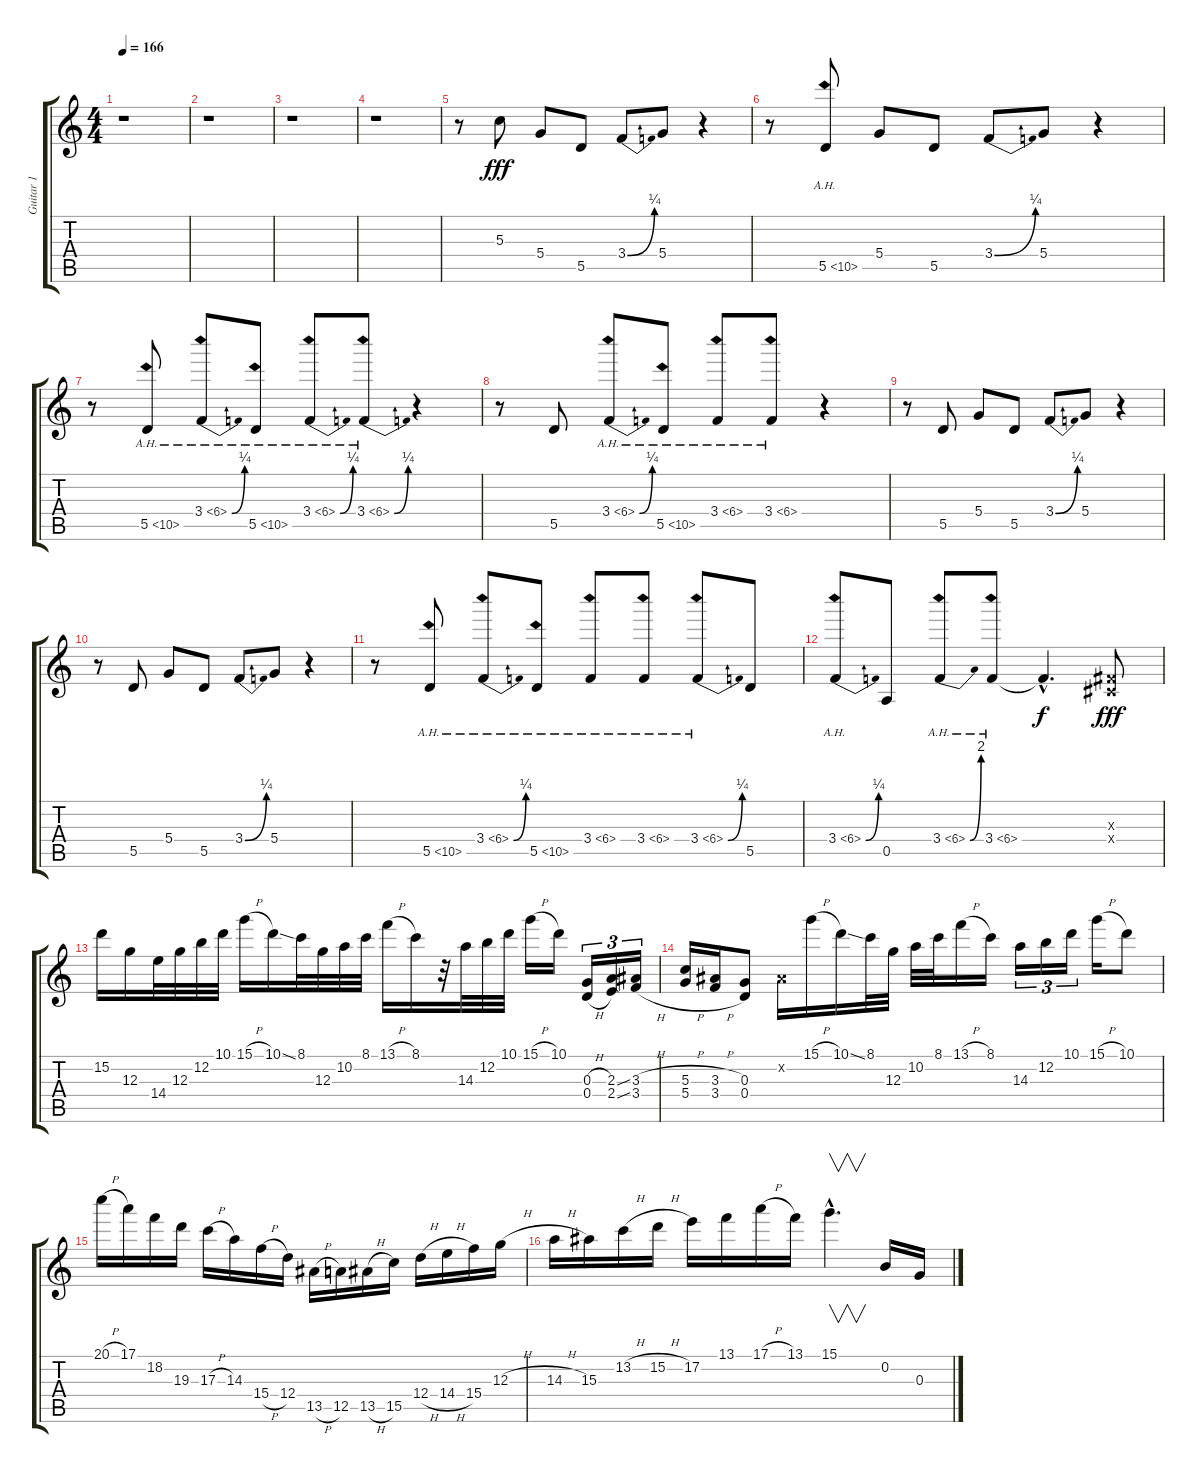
\track ("Guitar 1 " "Guitar 1 ") {instrument distortionguitar}
\staff {score tabs}
\tuning (E4 B3 G3 D3 A2 E2) {hide}
\ts (4 4)
\tempo 166
\clef g2
\ks c
r.1{dy fff} |
r.1 |
r.1 |
r.1 |
r.8 5.3.8 5.4.8 5.5.8 3.4{be (bend 0 0 60 1)}.8 5.4.8 r.4 |
r.8 5.5{ah 5}.8 5.4.8 5.5.8 3.4{be (bend 0 0 60 1)}.8 5.4.8 r.4 |
r.8 5.5{ah 5}.8 3.4{be (bend 0 0 60 1) ah 3}.8 5.5{ah 5}.8 3.4{be (bend 0 0 60 1) ah 3}.8 3.4{be (bend 0 0 60 1) ah 3}.8 r.4 |
r.8 5.5.8 3.4{be (bend 0 0 60 1) ah 3}.8 5.5{ah 5}.8 3.4{ah 3}.8 3.4{ah 3}.8 r.4 |
r.8 5.5.8 5.4.8 5.5.8 3.4{be (bend 0 0 60 1)}.8 5.4.8 r.4 |
r.8 5.5.8 5.4.8 5.5.8 3.4{be (bend 0 0 60 1)}.8 5.4.8 r.4 |
r.8 5.5{ah 5}.8 3.4{be (bend 0 0 60 1) ah 3}.8 5.5{ah 5}.8 3.4{ah 3}.8 3.4{ah 3}.8 3.4{be (bend 0 0 60 1) ah 3}.8 5.5.8 |
3.4{be (bend 0 0 60 1) ah 3}.8 0.5.8 3.4{be (bend 0 0 60 8) ah 3}.8 3.4{ah 3}.8 3.4{hac t}.4{d dy f} (-1.3{x} -1.4{x}).8{dy fff} |
15.2.16 12.3.16 14.4.32 12.3.32 12.2.32 10.1.32 15.1{h}.16 10.1{ss}.16 8.1.32 12.3.32 10.2.32 8.1.32 13.1{h}.16 8.1.16 r.32 14.3.32 12.2.32 10.1.32 15.1{h}.16 10.1.16 (0.3{h} 0.4{h}).16{tu (3 2)} (2.3{ss} 2.4{ss}).16{tu (3 2)} (3.3{h} 3.4{h}).16{tu (3 2)} |
(5.3{h} 5.4{h}).16 (3.3{h} 3.4{h}).16 (0.3 0.4).8 -1.2{x}.16 15.1{h}.16 10.1{ss}.16 8.1.32 12.3.32 10.2.32 8.1.32 13.1{h}.16 8.1.16 14.3.16{tu (3 2)} 12.2.16{tu (3 2)} 10.1.16{tu (3 2)} 15.1{h}.16 10.1.8 |
20.1{h}.16 17.1.16 18.2.16 19.3.16 17.3{h}.16 14.3.16 15.4{h}.16 12.4.16 13.5{h}.16 12.5.16 13.5{h}.16 15.5.16 12.4{h}.16 14.4{h}.16 15.4.16 12.3{h}.16 |
14.3{h}.16 15.3.16 13.2{h}.16 15.2{h}.16 17.2.16 13.1.16 17.1{h}.16 13.1.16 15.1{hac}.4{v d} 0.2.16 0.3.16
